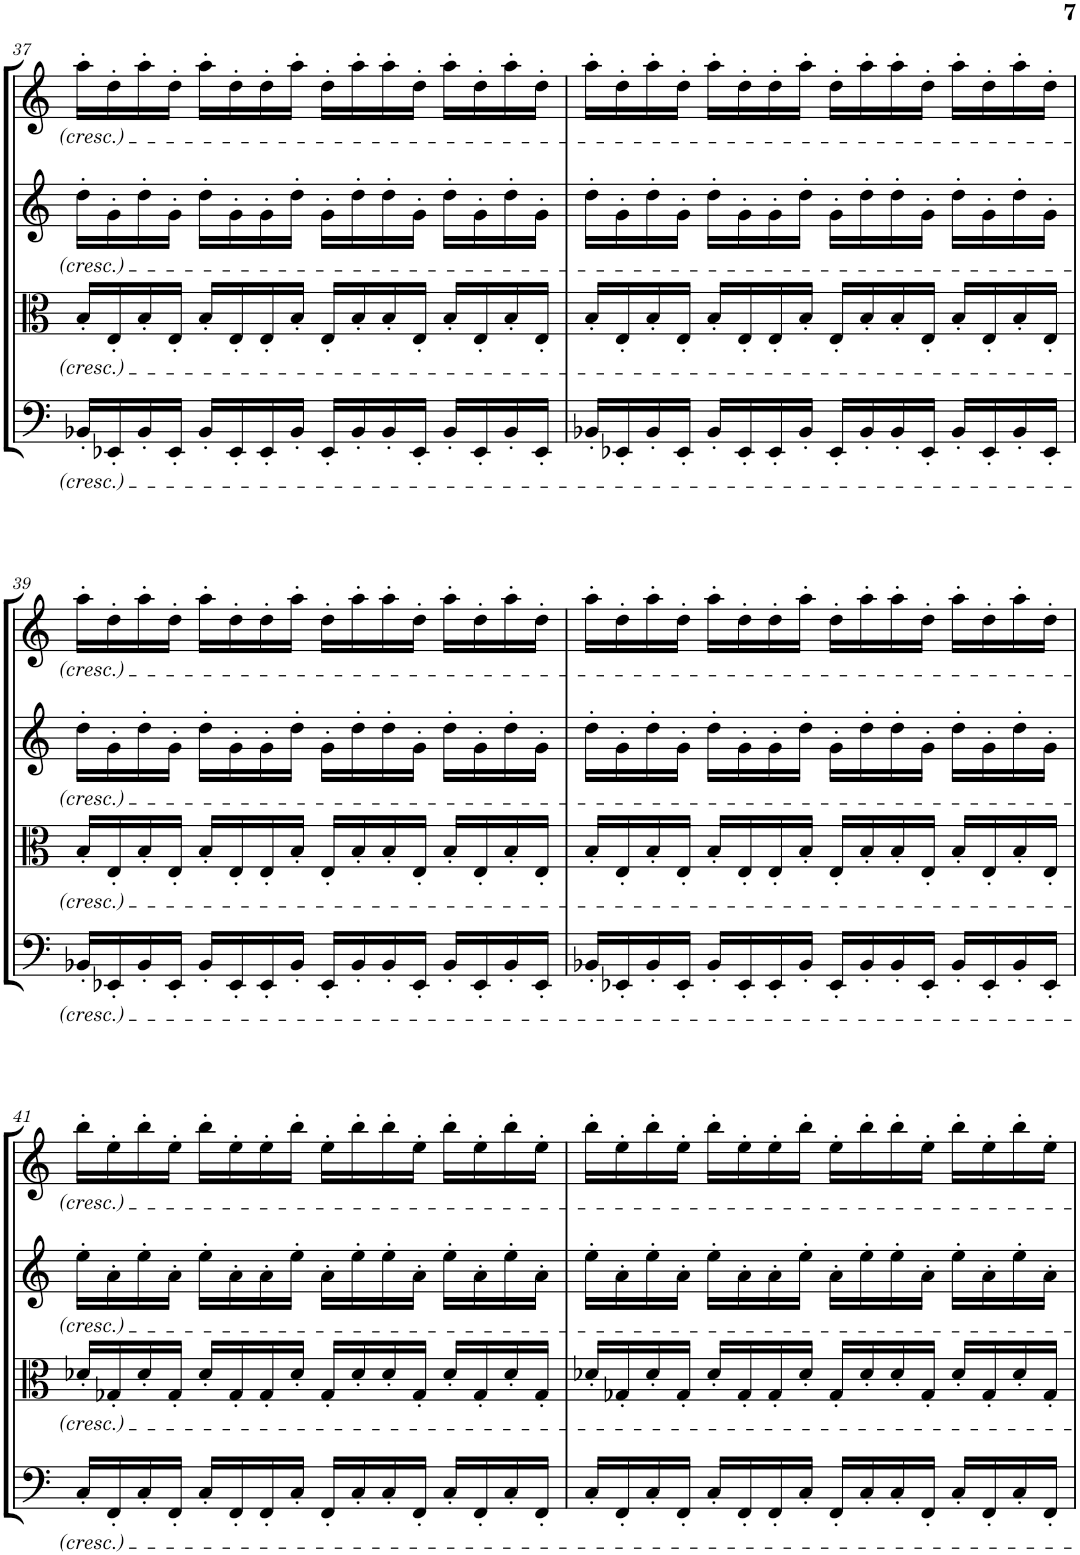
**kern	**kern	**kern	**kern
*part4	*part3	*part2	*part1
*staff4	*staff3	*staff2	*staff1
*I"Violoncello	*I"Viola	*I"Violin II	*I"Violin I
*I'Vc	*I'Vla	*I'Vln	*I'Vln
!!LO:PB:g=z
*clefF4	*clefC3	*clefG2	*clefG2
*k[]	*k[]	*k[]	*k[]
*M4/4	*M4/4	*M4/4	*M4/4
=37	=37	=37	=37
16BB-X'/LL	16B'/LL	16dd'\LL	16aa'\LL
16EE-X'/	16E'/	16g'\	16dd'\
16BB-'/	16B'/	16dd'\	16aa'\
16EE-'/JJ	16E'/JJ	16g'\JJ	16dd'\JJ
16BB-'/LL	16B'/LL	16dd'\LL	16aa'\LL
16EE-'/	16E'/	16g'\	16dd'\
16EE-'/	16E'/	16g'\	16dd'\
16BB-'/JJ	16B'/JJ	16dd'\JJ	16aa'\JJ
16EE-'/LL	16E'/LL	16g'\LL	16dd'\LL
16BB-'/	16B'/	16dd'\	16aa'\
16BB-'/	16B'/	16dd'\	16aa'\
16EE-'/JJ	16E'/JJ	16g'\JJ	16dd'\JJ
16BB-'/LL	16B'/LL	16dd'\LL	16aa'\LL
16EE-'/	16E'/	16g'\	16dd'\
16BB-'/	16B'/	16dd'\	16aa'\
16EE-'/JJ	16E'/JJ	16g'\JJ	16dd'\JJ
=38	=38	=38	=38
16BB-X'/LL	16B'/LL	16dd'\LL	16aa'\LL
16EE-X'/	16E'/	16g'\	16dd'\
16BB-'/	16B'/	16dd'\	16aa'\
16EE-'/JJ	16E'/JJ	16g'\JJ	16dd'\JJ
16BB-'/LL	16B'/LL	16dd'\LL	16aa'\LL
16EE-'/	16E'/	16g'\	16dd'\
16EE-'/	16E'/	16g'\	16dd'\
16BB-'/JJ	16B'/JJ	16dd'\JJ	16aa'\JJ
16EE-'/LL	16E'/LL	16g'\LL	16dd'\LL
16BB-'/	16B'/	16dd'\	16aa'\
16BB-'/	16B'/	16dd'\	16aa'\
16EE-'/JJ	16E'/JJ	16g'\JJ	16dd'\JJ
16BB-'/LL	16B'/LL	16dd'\LL	16aa'\LL
16EE-'/	16E'/	16g'\	16dd'\
16BB-'/	16B'/	16dd'\	16aa'\
16EE-'/JJ	16E'/JJ	16g'\JJ	16dd'\JJ
!!LO:LB:g=z
=39	=39	=39	=39
16BB-X'/LL	16B'/LL	16dd'\LL	16aa'\LL
16EE-X'/	16E'/	16g'\	16dd'\
16BB-'/	16B'/	16dd'\	16aa'\
16EE-'/JJ	16E'/JJ	16g'\JJ	16dd'\JJ
16BB-'/LL	16B'/LL	16dd'\LL	16aa'\LL
16EE-'/	16E'/	16g'\	16dd'\
16EE-'/	16E'/	16g'\	16dd'\
16BB-'/JJ	16B'/JJ	16dd'\JJ	16aa'\JJ
16EE-'/LL	16E'/LL	16g'\LL	16dd'\LL
16BB-'/	16B'/	16dd'\	16aa'\
16BB-'/	16B'/	16dd'\	16aa'\
16EE-'/JJ	16E'/JJ	16g'\JJ	16dd'\JJ
16BB-'/LL	16B'/LL	16dd'\LL	16aa'\LL
16EE-'/	16E'/	16g'\	16dd'\
16BB-'/	16B'/	16dd'\	16aa'\
16EE-'/JJ	16E'/JJ	16g'\JJ	16dd'\JJ
=40	=40	=40	=40
16BB-X'/LL	16B'/LL	16dd'\LL	16aa'\LL
16EE-X'/	16E'/	16g'\	16dd'\
16BB-'/	16B'/	16dd'\	16aa'\
16EE-'/JJ	16E'/JJ	16g'\JJ	16dd'\JJ
16BB-'/LL	16B'/LL	16dd'\LL	16aa'\LL
16EE-'/	16E'/	16g'\	16dd'\
16EE-'/	16E'/	16g'\	16dd'\
16BB-'/JJ	16B'/JJ	16dd'\JJ	16aa'\JJ
16EE-'/LL	16E'/LL	16g'\LL	16dd'\LL
16BB-'/	16B'/	16dd'\	16aa'\
16BB-'/	16B'/	16dd'\	16aa'\
16EE-'/JJ	16E'/JJ	16g'\JJ	16dd'\JJ
16BB-'/LL	16B'/LL	16dd'\LL	16aa'\LL
16EE-'/	16E'/	16g'\	16dd'\
16BB-'/	16B'/	16dd'\	16aa'\
16EE-'/JJ	16E'/JJ	16g'\JJ	16dd'\JJ
!!LO:LB:g=z
=41	=41	=41	=41
16C'/LL	16d-X'/LL	16ee'\LL	16bb'\LL
16FF'/	16G-X'/	16a'\	16ee'\
16C'/	16d-'/	16ee'\	16bb'\
16FF'/JJ	16G-'/JJ	16a'\JJ	16ee'\JJ
16C'/LL	16d-'/LL	16ee'\LL	16bb'\LL
16FF'/	16G-'/	16a'\	16ee'\
16FF'/	16G-'/	16a'\	16ee'\
16C'/JJ	16d-'/JJ	16ee'\JJ	16bb'\JJ
16FF'/LL	16G-'/LL	16a'\LL	16ee'\LL
16C'/	16d-'/	16ee'\	16bb'\
16C'/	16d-'/	16ee'\	16bb'\
16FF'/JJ	16G-'/JJ	16a'\JJ	16ee'\JJ
16C'/LL	16d-'/LL	16ee'\LL	16bb'\LL
16FF'/	16G-'/	16a'\	16ee'\
16C'/	16d-'/	16ee'\	16bb'\
16FF'/JJ	16G-'/JJ	16a'\JJ	16ee'\JJ
=42	=42	=42	=42
16C'/LL	16d-X'/LL	16ee'\LL	16bb'\LL
16FF'/	16G-X'/	16a'\	16ee'\
16C'/	16d-'/	16ee'\	16bb'\
16FF'/JJ	16G-'/JJ	16a'\JJ	16ee'\JJ
16C'/LL	16d-'/LL	16ee'\LL	16bb'\LL
16FF'/	16G-'/	16a'\	16ee'\
16FF'/	16G-'/	16a'\	16ee'\
16C'/JJ	16d-'/JJ	16ee'\JJ	16bb'\JJ
16FF'/LL	16G-'/LL	16a'\LL	16ee'\LL
16C'/	16d-'/	16ee'\	16bb'\
16C'/	16d-'/	16ee'\	16bb'\
16FF'/JJ	16G-'/JJ	16a'\JJ	16ee'\JJ
16C'/LL	16d-'/LL	16ee'\LL	16bb'\LL
16FF'/	16G-'/	16a'\	16ee'\
16C'/	16d-'/	16ee'\	16bb'\
16FF'/JJ	16G-'/JJ	16a'\JJ	16ee'\JJ
=	=	=	=
*-	*-	*-	*-
